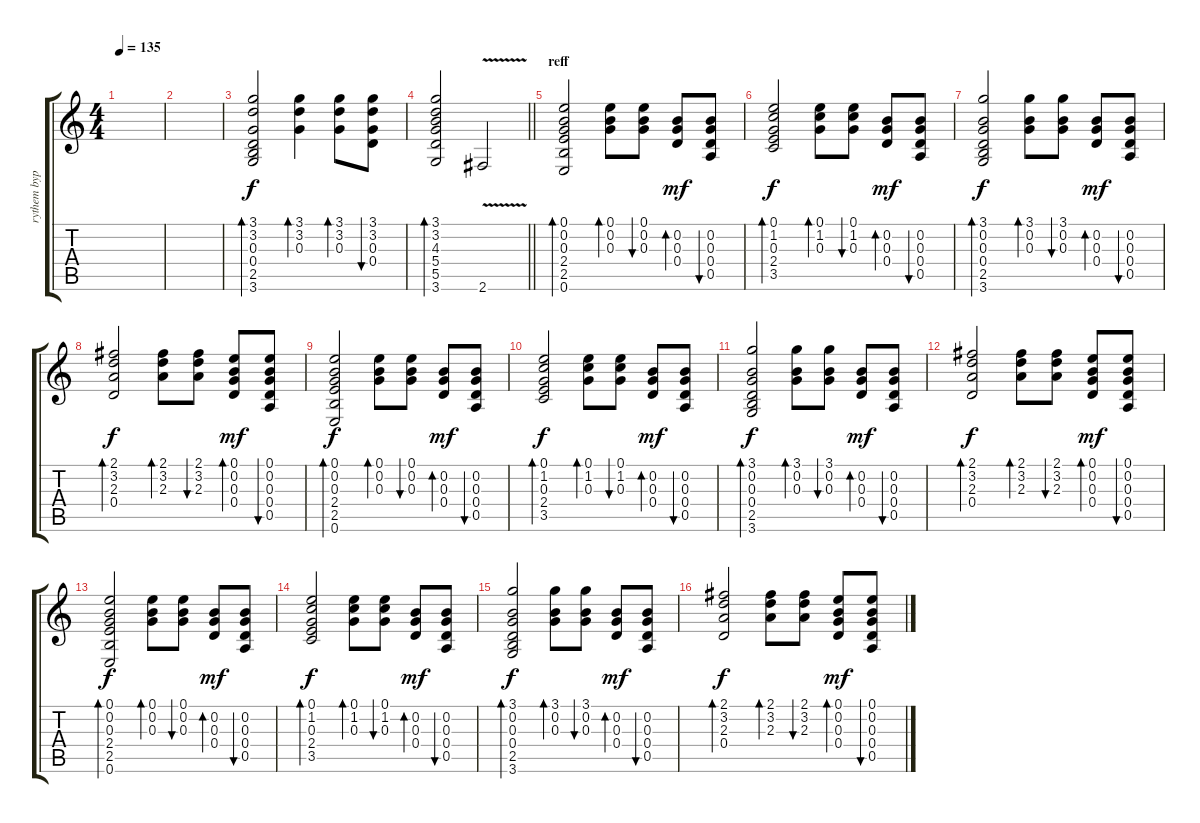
\track ("rythem bypass" "rythem byp") {instrument acousticguitarsteel}
\staff {score tabs}
\tuning (E4 B3 G3 D3 A2 E2) {hide}
\ts (4 4)
\tempo 135
\clef g2
\ks c
|
|
(3.1 3.2 0.3 0.4 2.5 3.6).2{bd 60} (3.1 3.2 0.3).4{bd 60} (3.1 3.2 0.3).8{bd 60} (3.1 3.2 0.3 0.4).8{bu 60} |
\barLineRight lightlight
(3.1 3.2 4.3 5.4 5.5 3.6).2{bd 60} 2.6{v}.2 |
\section ("" "reff")
(0.1 0.2 0.3 2.4 2.5 0.6).2{bd 60} (0.1 0.2 0.3).8{bd 60} (0.1 0.2 0.3).8{bu 60} (0.2 0.3 0.4).8{bd 60 dy mf} (0.2 0.3 0.4 0.5).8{bu 60} |
(0.1 1.2 0.3 2.4 3.5).2{bd 60 dy f} (0.1 1.2 0.3).8{bd 60} (0.1 1.2 0.3).8{bu 60} (0.2 0.3 0.4).8{bd 60 dy mf} (0.2 0.3 0.4 0.5).8{bu 60} |
(3.1 0.2 0.3 0.4 2.5 3.6).2{bd 60 dy f} (3.1 0.2 0.3).8{bd 60} (3.1 0.2 0.3).8{bu 60} (0.2 0.3 0.4).8{bd 60 dy mf} (0.2 0.3 0.4 0.5).8{bu 60} |
(2.1 3.2 2.3 0.4).2{bd 60 dy f} (2.1 3.2 2.3).8{bd 60} (2.1 3.2 2.3).8{bu 60} (0.1 0.2 0.3 0.4).8{bd 60 dy mf} (0.1 0.2 0.3 0.4 0.5).8{bu 60} |
(0.1 0.2 0.3 2.4 2.5 0.6).2{bd 60 dy f} (0.1 0.2 0.3).8{bd 60} (0.1 0.2 0.3).8{bu 60} (0.2 0.3 0.4).8{bd 60 dy mf} (0.2 0.3 0.4 0.5).8{bu 60} |
(0.1 1.2 0.3 2.4 3.5).2{bd 60 dy f} (0.1 1.2 0.3).8{bd 60} (0.1 1.2 0.3).8{bu 60} (0.2 0.3 0.4).8{bd 60 dy mf} (0.2 0.3 0.4 0.5).8{bu 60} |
(3.1 0.2 0.3 0.4 2.5 3.6).2{bd 60 dy f} (3.1 0.2 0.3).8{bd 60} (3.1 0.2 0.3).8{bu 60} (0.2 0.3 0.4).8{bd 60 dy mf} (0.2 0.3 0.4 0.5).8{bu 60} |
(2.1 3.2 2.3 0.4).2{bd 60 dy f} (2.1 3.2 2.3).8{bd 60} (2.1 3.2 2.3).8{bu 60} (0.1 0.2 0.3 0.4).8{bd 60 dy mf} (0.1 0.2 0.3 0.4 0.5).8{bu 60} |
(0.1 0.2 0.3 2.4 2.5 0.6).2{bd 60 dy f} (0.1 0.2 0.3).8{bd 60} (0.1 0.2 0.3).8{bu 60} (0.2 0.3 0.4).8{bd 60 dy mf} (0.2 0.3 0.4 0.5).8{bu 60} |
(0.1 1.2 0.3 2.4 3.5).2{bd 60 dy f} (0.1 1.2 0.3).8{bd 60} (0.1 1.2 0.3).8{bu 60} (0.2 0.3 0.4).8{bd 60 dy mf} (0.2 0.3 0.4 0.5).8{bu 60} |
(3.1 0.2 0.3 0.4 2.5 3.6).2{bd 60 dy f} (3.1 0.2 0.3).8{bd 60} (3.1 0.2 0.3).8{bu 60} (0.2 0.3 0.4).8{bd 60 dy mf} (0.2 0.3 0.4 0.5).8{bu 60} |
(2.1 3.2 2.3 0.4).2{bd 60 dy f} (2.1 3.2 2.3).8{bd 60} (2.1 3.2 2.3).8{bu 60} (0.1 0.2 0.3 0.4).8{bd 60 dy mf} (0.1 0.2 0.3 0.4 0.5).8{bu 60}
